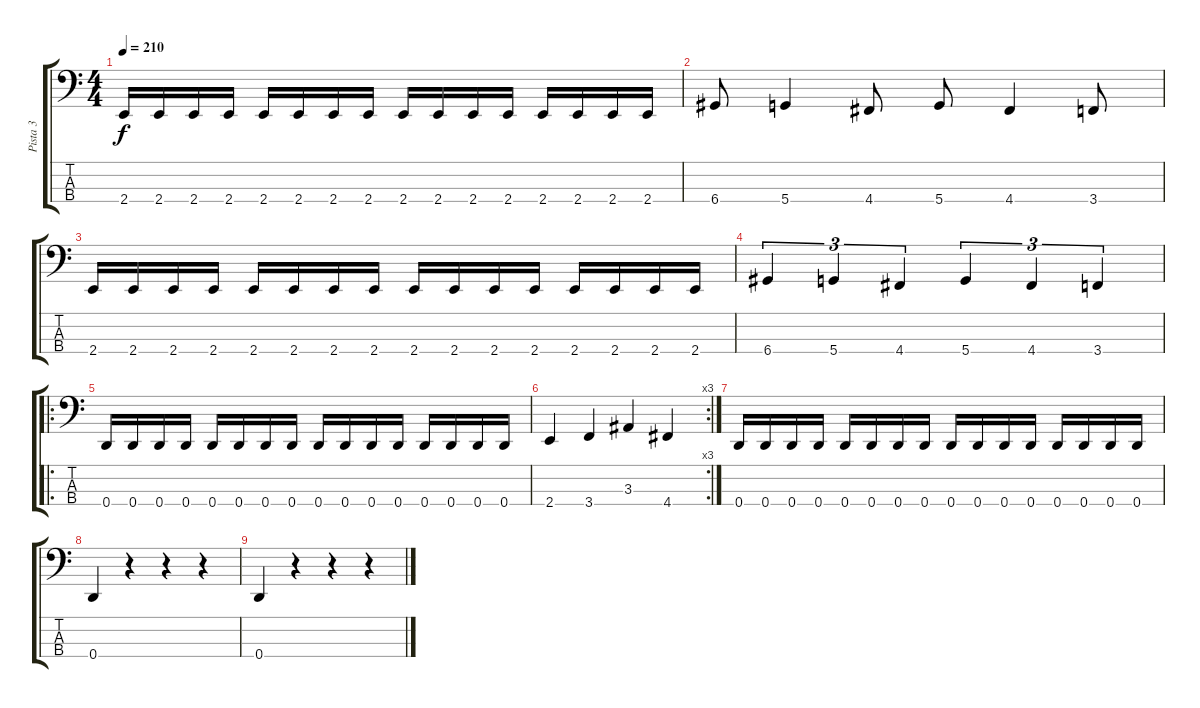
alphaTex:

\track ("Pista 3" "Pista 3") {instrument electricbassfinger}
\staff {score tabs}
\tuning (F2 C2 G1 D1) {hide}
\ts (4 4)
\tempo 210
\clef f4
\ks c
2.4.16{dy f} 2.4.16 2.4.16 2.4.16 2.4.16 2.4.16 2.4.16 2.4.16 2.4.16 2.4.16 2.4.16 2.4.16 2.4.16 2.4.16 2.4.16 2.4.16 |
6.4.8 5.4.4 4.4.8 5.4.8 4.4.4 3.4.8 |
2.4.16 2.4.16 2.4.16 2.4.16 2.4.16 2.4.16 2.4.16 2.4.16 2.4.16 2.4.16 2.4.16 2.4.16 2.4.16 2.4.16 2.4.16 2.4.16 |
6.4.4{tu (3 2)} 5.4.4{tu (3 2)} 4.4.4{tu (3 2)} 5.4.4{tu (3 2)} 4.4.4{tu (3 2)} 3.4.4{tu (3 2)} |
\ro
0.4.16 0.4.16 0.4.16 0.4.16 0.4.16 0.4.16 0.4.16 0.4.16 0.4.16 0.4.16 0.4.16 0.4.16 0.4.16 0.4.16 0.4.16 0.4.16 |
\rc 3
2.4.4 3.4.4 3.3.4 4.4.4 |
0.4.16 0.4.16 0.4.16 0.4.16 0.4.16 0.4.16 0.4.16 0.4.16 0.4.16 0.4.16 0.4.16 0.4.16 0.4.16 0.4.16 0.4.16 0.4.16 |
0.4.4 r.4 r.4 r.4 |
0.4.4 r.4 r.4 r.4
